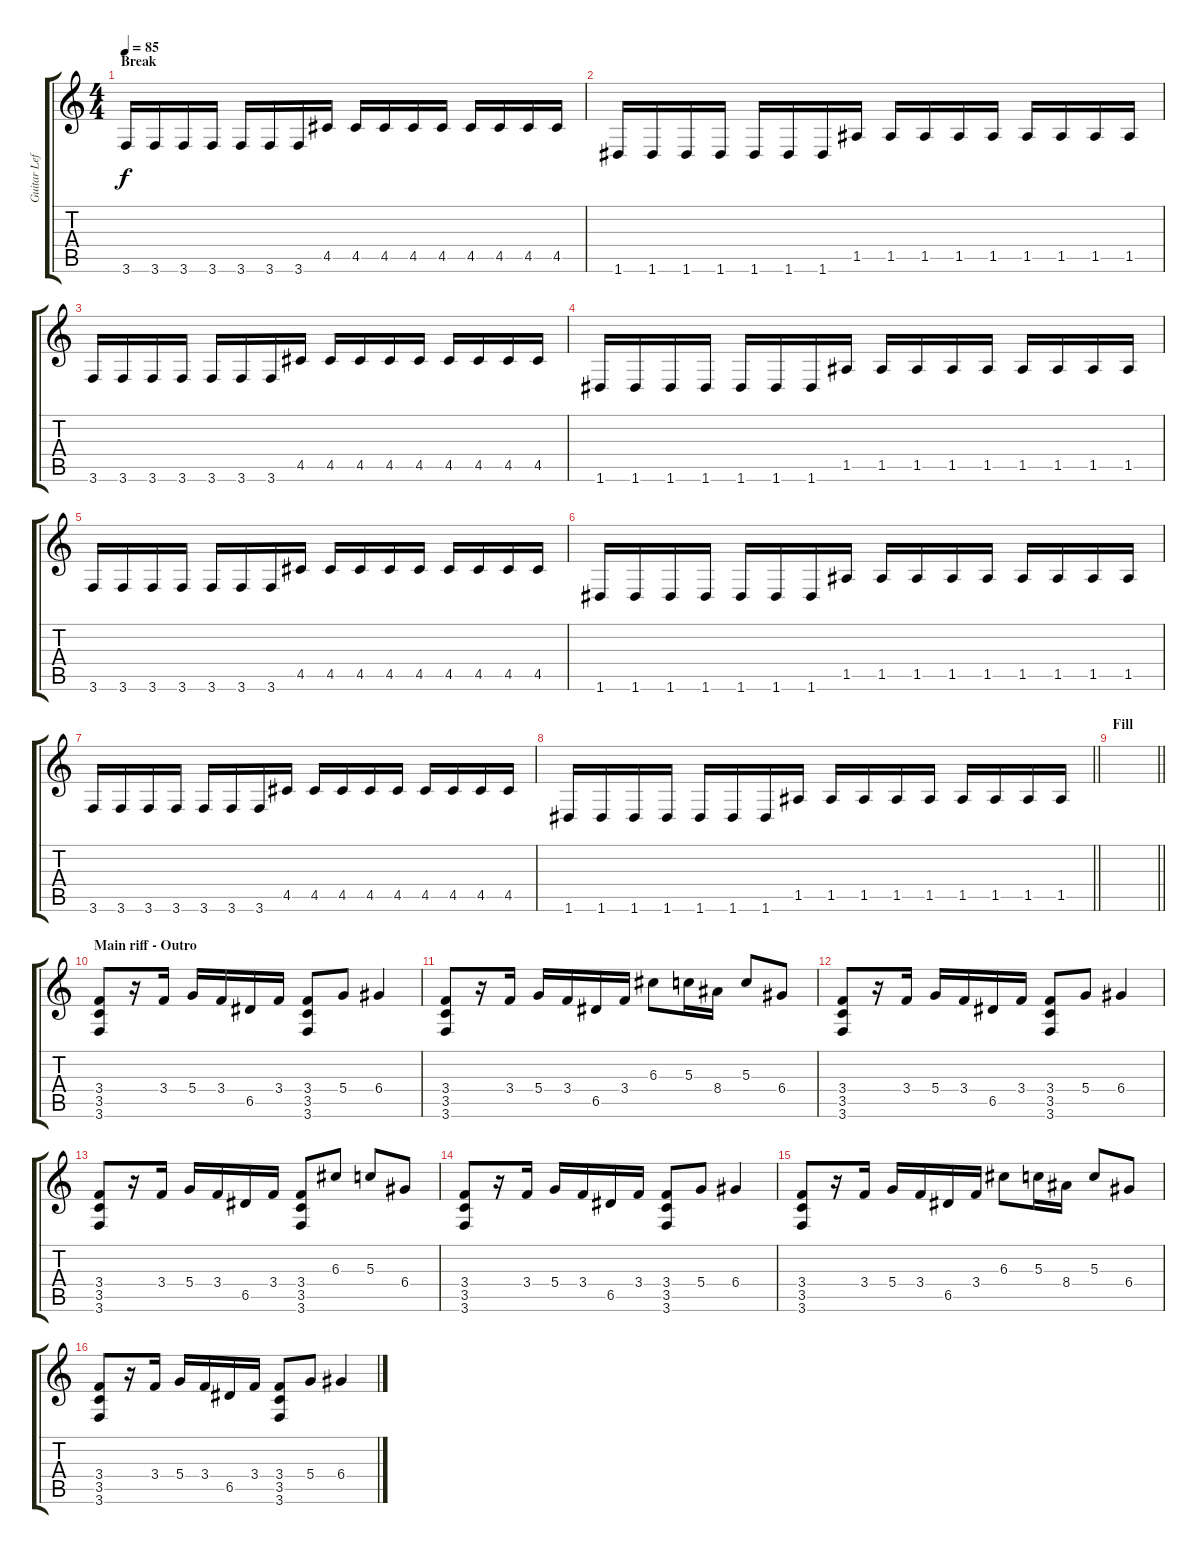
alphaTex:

\track ("Guitar Left" "Guitar Lef") {instrument distortionguitar}
\staff {score tabs}
\tuning (E4 B3 G3 D3 A2 D2) {hide}
\ts (4 4)
\section ("" "Break")
\tempo 85
\clef g2
\ks c
3.6.16{dy f} 3.6.16 3.6.16 3.6.16 3.6.16 3.6.16 3.6.16 4.5.16 4.5.16 4.5.16 4.5.16 4.5.16 4.5.16 4.5.16 4.5.16 4.5.16 |
1.6.16 1.6.16 1.6.16 1.6.16 1.6.16 1.6.16 1.6.16 1.5.16 1.5.16 1.5.16 1.5.16 1.5.16 1.5.16 1.5.16 1.5.16 1.5.16 |
3.6.16 3.6.16 3.6.16 3.6.16 3.6.16 3.6.16 3.6.16 4.5.16 4.5.16 4.5.16 4.5.16 4.5.16 4.5.16 4.5.16 4.5.16 4.5.16 |
1.6.16 1.6.16 1.6.16 1.6.16 1.6.16 1.6.16 1.6.16 1.5.16 1.5.16 1.5.16 1.5.16 1.5.16 1.5.16 1.5.16 1.5.16 1.5.16 |
3.6.16 3.6.16 3.6.16 3.6.16 3.6.16 3.6.16 3.6.16 4.5.16 4.5.16 4.5.16 4.5.16 4.5.16 4.5.16 4.5.16 4.5.16 4.5.16 |
1.6.16 1.6.16 1.6.16 1.6.16 1.6.16 1.6.16 1.6.16 1.5.16 1.5.16 1.5.16 1.5.16 1.5.16 1.5.16 1.5.16 1.5.16 1.5.16 |
3.6.16 3.6.16 3.6.16 3.6.16 3.6.16 3.6.16 3.6.16 4.5.16 4.5.16 4.5.16 4.5.16 4.5.16 4.5.16 4.5.16 4.5.16 4.5.16 |
\barLineRight lightlight
1.6.16 1.6.16 1.6.16 1.6.16 1.6.16 1.6.16 1.6.16 1.5.16 1.5.16 1.5.16 1.5.16 1.5.16 1.5.16 1.5.16 1.5.16 1.5.16 |
\section ("" "Fill")
\barLineRight lightlight
|
\section ("" "Main riff - Outro")
(3.4 3.5 3.6).8 r.16 3.4.16 5.4.16 3.4.16 6.5.16 3.4.16 (3.4 3.5 3.6).8 5.4.8 6.4.4 |
(3.4 3.5 3.6).8 r.16 3.4.16 5.4.16 3.4.16 6.5.16 3.4.16 6.3.8 5.3.16 8.4.16 5.3.8 6.4.8 |
(3.4 3.5 3.6).8 r.16 3.4.16 5.4.16 3.4.16 6.5.16 3.4.16 (3.4 3.5 3.6).8 5.4.8 6.4.4 |
(3.4 3.5 3.6).8 r.16 3.4.16 5.4.16 3.4.16 6.5.16 3.4.16 (3.4 3.5 3.6).8 6.3.8 5.3.8 6.4.8 |
(3.4 3.5 3.6).8 r.16 3.4.16 5.4.16 3.4.16 6.5.16 3.4.16 (3.4 3.5 3.6).8 5.4.8 6.4.4 |
(3.4 3.5 3.6).8 r.16 3.4.16 5.4.16 3.4.16 6.5.16 3.4.16 6.3.8 5.3.16 8.4.16 5.3.8 6.4.8 |
(3.4 3.5 3.6).8 r.16 3.4.16 5.4.16 3.4.16 6.5.16 3.4.16 (3.4 3.5 3.6).8 5.4.8 6.4.4
